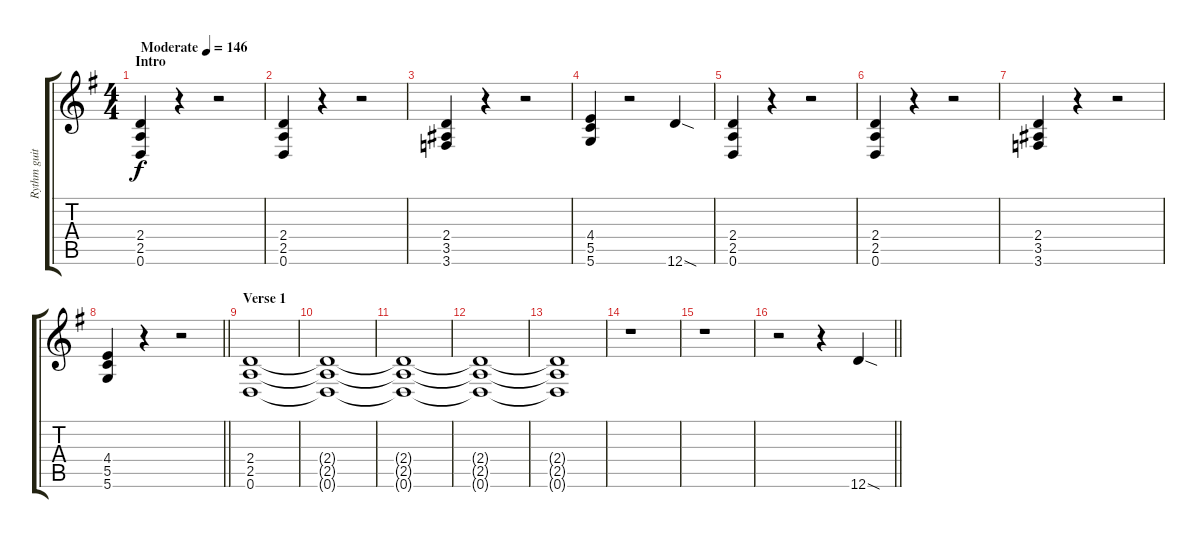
\track ("Rythm guitar" "Rythm guit") {instrument overdrivenguitar}
\staff {score tabs}
\tuning (D4 A3 F3 C3 G2 D2) {hide}
\ts (4 4)
\section ("" "Intro")
\tempo (146 "Moderate")
\clef g2
\ks g
(2.4 2.5 0.6).4{dy f instrument overdrivenguitar} r.4 r.2 |
(2.4 2.5 0.6).4 r.4 r.2 |
(2.4 3.5 3.6).4 r.4 r.2 |
(4.4 5.5 5.6).4 r.2 12.6{sod}.4 |
(2.4 2.5 0.6).4 r.4 r.2 |
(2.4 2.5 0.6).4 r.4 r.2 |
(2.4 3.5 3.6).4 r.4 r.2 |
\barLineRight lightlight
(4.4 5.5 5.6).4 r.4 r.2 |
\section ("" "Verse 1")
(2.4 2.5 0.6).1 |
(2.4{t} 2.5{t} 0.6{t}).1 |
(2.4{t} 2.5{t} 0.6{t}).1{volume 0} |
(2.4{t} 2.5{t} 0.6{t}).1 |
(2.4{t} 2.5{t} 0.6{t}).1 |
r.1 |
r.1 |
\barLineRight lightlight
r.2{volume 12} r.4 12.6{sod}.4
